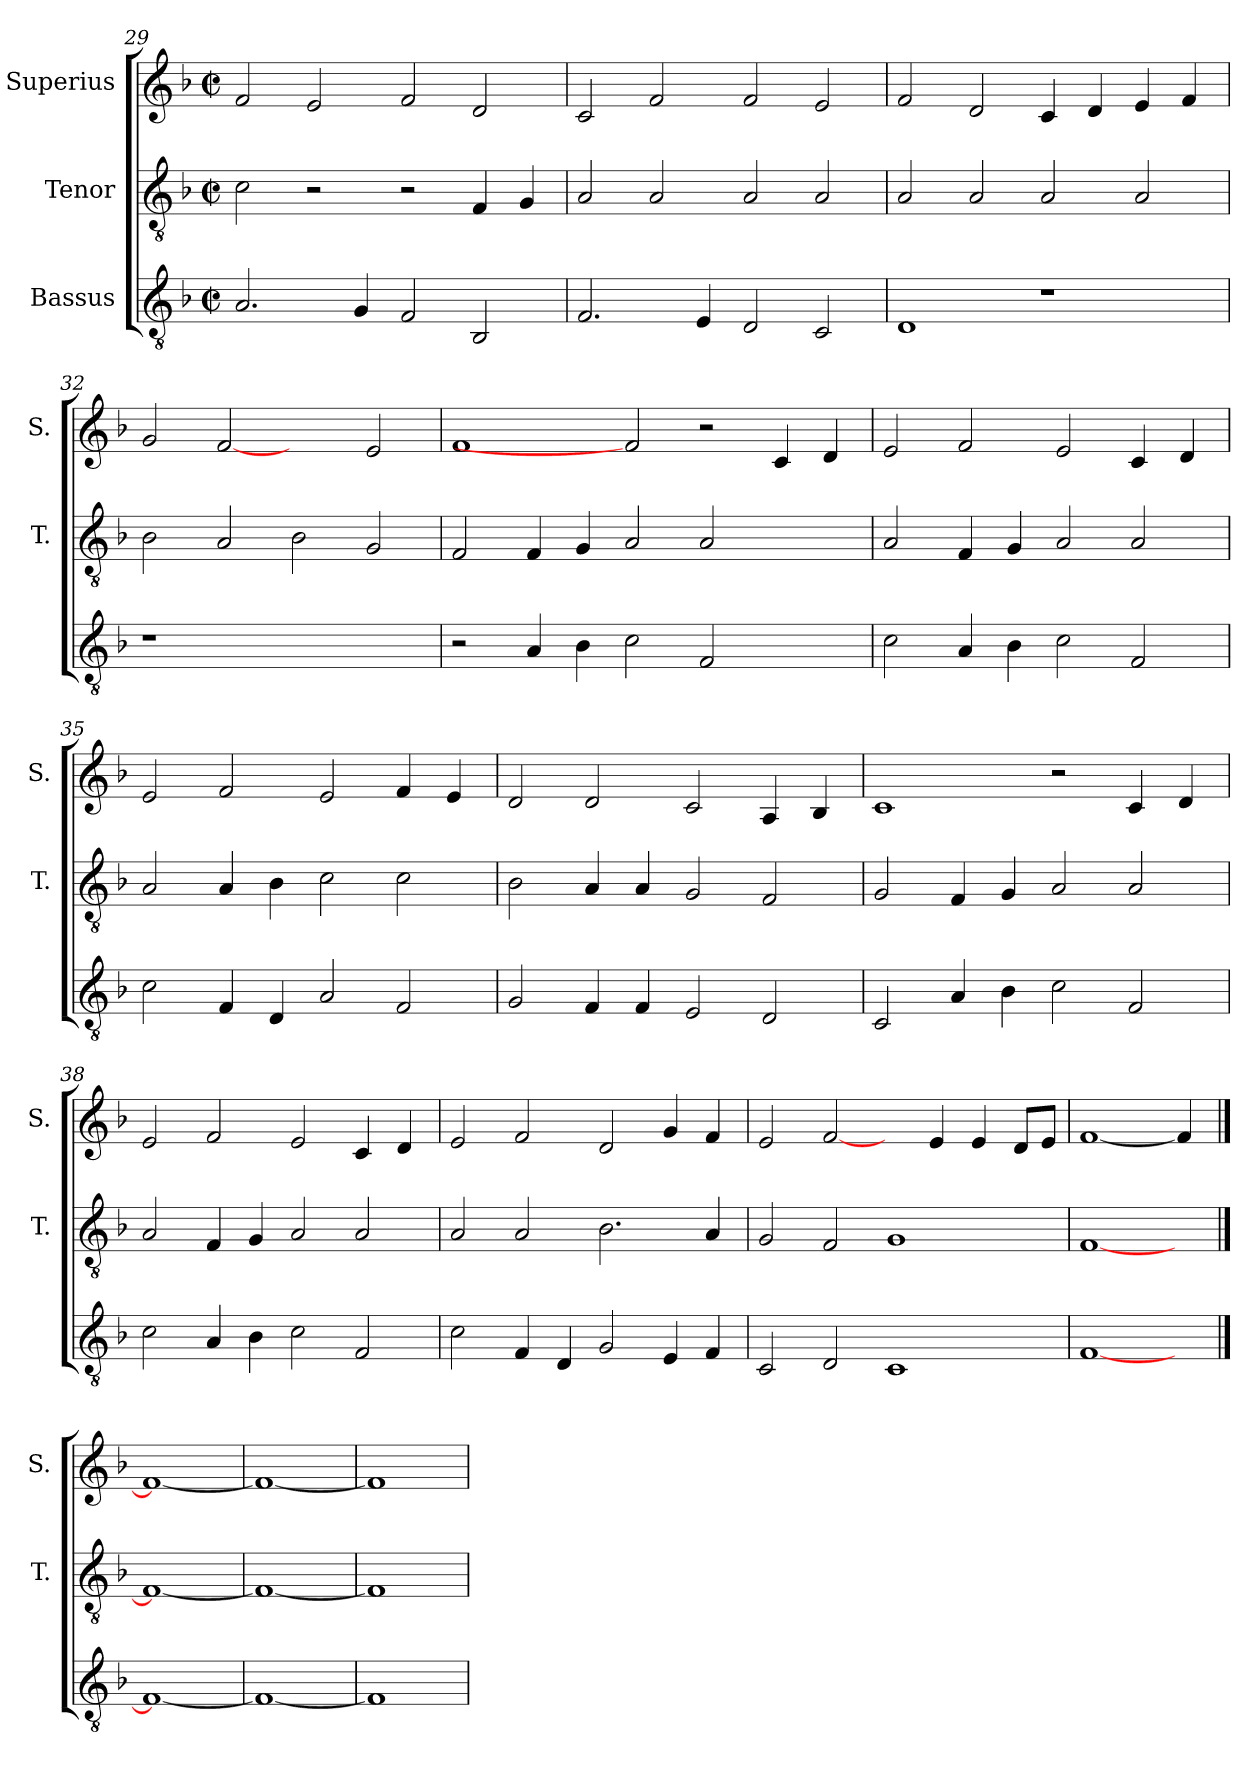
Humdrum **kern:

**kern	**kern	**kern
*part3	*part2	*part1
*staff3	*staff2	*staff1
*I"Bassus	*I"Tenor	*I"Superius
*	*I'T.	*I'S.
!!LO:PB:g=z
*clefGv2	*clefGv2	*clefG2
*ITrd7c12	*ITrd7c12	*
*k[b-]	*k[b-]	*k[b-]
*F:	*F:	*F:
*M2/2	*M2/2	*M2/2
*met(c|)	*met(c|)	*met(c|)
=29	=29	=29
2.AAi/	2Ci\	2fi/
.	2r	2ei/
4GGi/	.	.
2FFi/	2r	2fi/
2BBB-i/	4FFi/	2di/
.	4GGi/	.
=30	=30	=30
2.FFi/	2AAi/	2ci/
.	2AAi/	2fi/
4EEi/	.	.
2DDi/	2AAi/	2fi/
2CCi/	2AAi/	2ei/
=31	=31	=31
1DDi	2AAi/	2fi/
.	2AAi/	2di/
1r	2AAi/	4ci/
.	.	4di/
.	2AAi/	4ei/
.	.	4fi/
=32	=32	=32
!LO:N:vis=1	!	!
1r	2BB-i\	2gi/
.	2AAi/	[2fi
1ryy	2BB-i\	2ryy
.	2GGi/	2ei/
!!LO:LB:g=z
=33	=33	=33
2r	2FFi/	1fi
4AAi/	4FFi/	.
4BB-i\	4GGi/	.
2Ci\	2AAi/	2fi]
2FFi/	2AAi/	2r
2ryy	2ryy	4ci/
.	.	4di/
=34	=34	=34
2Ci\	2AAi/	2ei/
4AAi/	4FFi/	2fi/
4BB-i\	4GGi/	.
2Ci\	2AAi/	2ei/
2FFi/	2AAi/	4ci/
.	.	4di/
=35	=35	=35
2Ci\	2AAi/	2ei/
4FFi/	4AAi/	2fi/
4DDi/	4BB-i\	.
2AAi/	2Ci\	2ei/
2FFi/	2Ci\	4fi/
.	.	4ei/
=36	=36	=36
2GGi/	2BB-i\	2di/
4FFi/	4AAi/	2di/
4FFi/	4AAi/	.
2EEi/	2GGi/	2ci/
2DDi/	2FFi/	4Ai/
.	.	4B-i/
!!LO:LB:g=z
=37	=37	=37
2CCi/	2GGi/	1ci
4AAi/	4FFi/	.
4BB-i\	4GGi/	.
2Ci\	2AAi/	2r
2FFi/	2AAi/	4ci/
.	.	4di/
=38	=38	=38
2Ci\	2AAi/	2ei/
4AAi/	4FFi/	2fi/
4BB-i\	4GGi/	.
2Ci\	2AAi/	2ei/
2FFi/	2AAi/	4ci/
.	.	4di/
=39	=39	=39
2Ci\	2AAi/	2ei/
4FFi/	2AAi/	2fi/
4DDi/	.	.
2GGi/	2.BB-i\	2di/
4EEi/	.	4gi/
4FFi/	4AAi/	4fi/
=40	=40	=40
2CCi/	2GGi/	2ei/
2DDi/	2FFi/	[2fi/
1CCi	1GGi	4ryy
.	.	4ei/
.	.	4ei/
.	.	8di/L
.	.	8ei/J
=41	=41	=41
[1FFi	[1FFi	[1fi
4ryy	4ryy	4fi/]
==42	==42	==42
1FFi_	1FFi_	1fi_
=43	=43	=43
1FFi_	1FFi_	1fi_
=44	=44	=44
1FFi]	1FFi]	1fi]
=	=	=
*-	*-	*-
